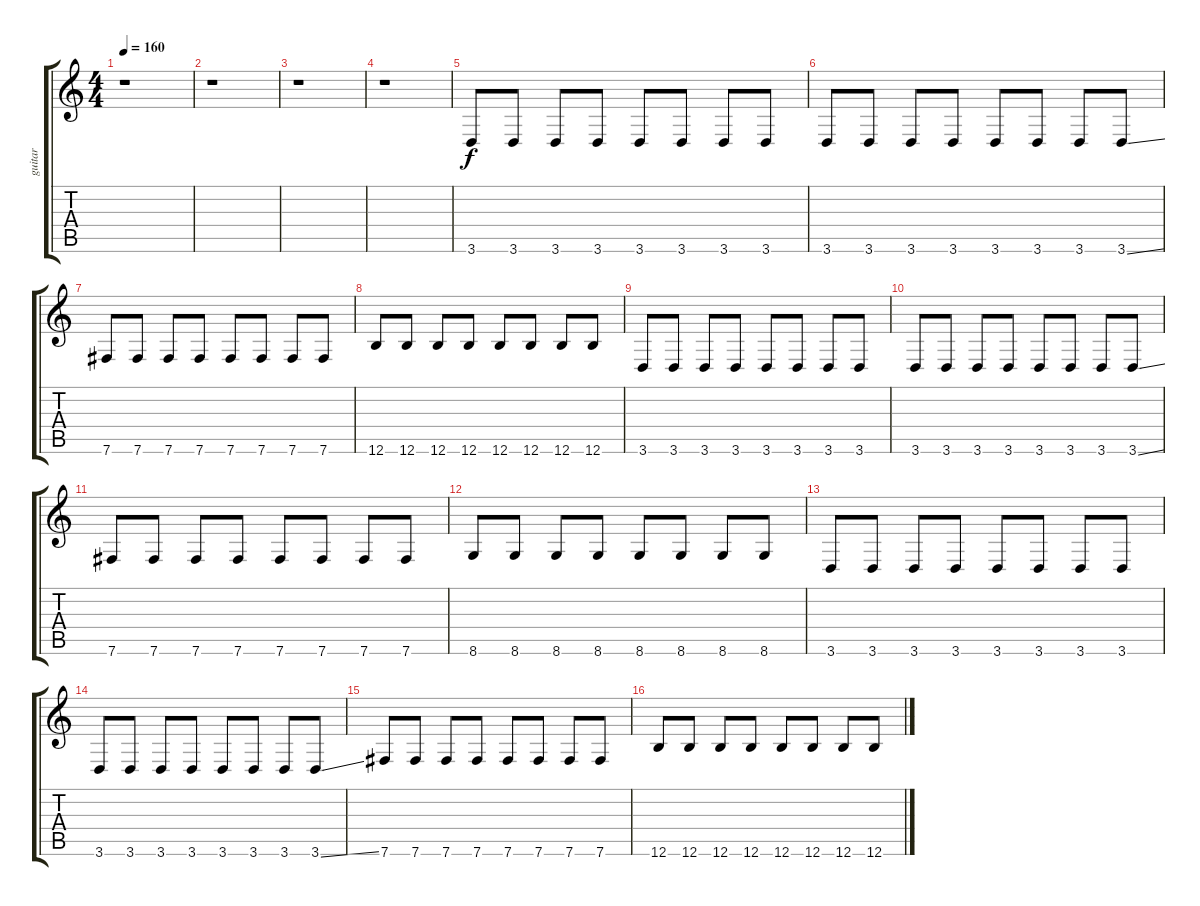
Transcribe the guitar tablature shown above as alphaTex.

\track ("guitar" "guitar") {instrument distortionguitar}
\staff {score tabs}
\tuning (B3 Gb3 D3 A2 E2 B1) {hide}
\ts (4 4)
\tempo 160
\clef g2
\ks c
r.1{dy mp} |
r.1 |
r.1 |
r.1 |
3.6.8{dy f} 3.6.8 3.6.8 3.6.8 3.6.8 3.6.8 3.6.8 3.6.8 |
3.6.8 3.6.8 3.6.8 3.6.8 3.6.8 3.6.8 3.6.8 3.6{ss}.8 |
7.6.8 7.6.8 7.6.8 7.6.8 7.6.8 7.6.8 7.6.8 7.6.8 |
12.6.8 12.6.8 12.6.8 12.6.8 12.6.8 12.6.8 12.6.8 12.6.8 |
3.6.8 3.6.8 3.6.8 3.6.8 3.6.8 3.6.8 3.6.8 3.6.8 |
3.6.8 3.6.8 3.6.8 3.6.8 3.6.8 3.6.8 3.6.8 3.6{ss}.8 |
7.6.8 7.6.8 7.6.8 7.6.8 7.6.8 7.6.8 7.6.8 7.6.8 |
8.6.8 8.6.8 8.6.8 8.6.8 8.6.8 8.6.8 8.6.8 8.6.8 |
3.6.8 3.6.8 3.6.8 3.6.8 3.6.8 3.6.8 3.6.8 3.6.8 |
3.6.8 3.6.8 3.6.8 3.6.8 3.6.8 3.6.8 3.6.8 3.6{ss}.8 |
7.6.8 7.6.8 7.6.8 7.6.8 7.6.8 7.6.8 7.6.8 7.6.8 |
12.6.8 12.6.8 12.6.8 12.6.8 12.6.8 12.6.8 12.6.8 12.6.8
